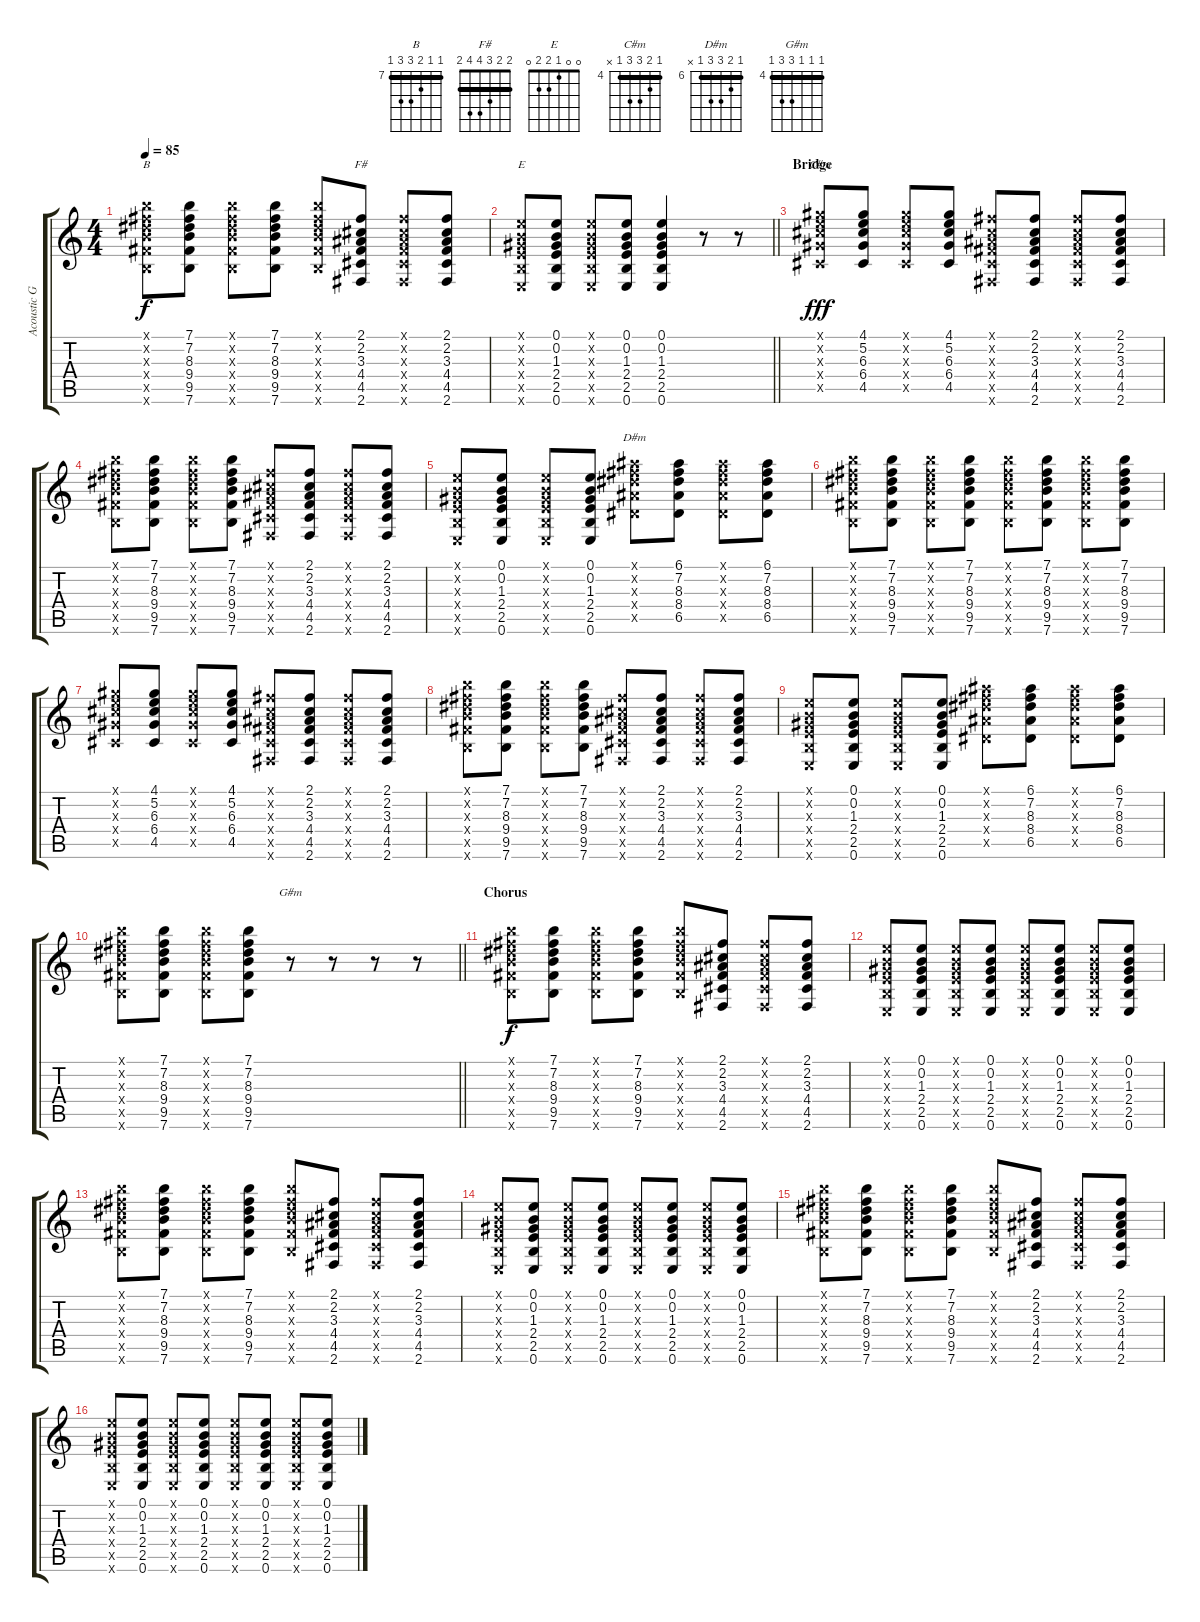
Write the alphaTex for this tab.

\track ("Acoustic Guitar" "Acoustic G") {instrument acousticguitarsteel}
\staff {score tabs}
\tuning (E4 B3 G3 D3 A2 E2) {hide}
\chord ("B" 7 7 8 9 9 7) {firstfret 7 barre 7}
\chord ("F#" 2 2 3 4 4 2) {barre 2}
\chord ("E" 0 0 1 2 2 0)
\chord ("C#m" 4 5 6 6 4 x) {firstfret 4 barre 4}
\chord ("D#m" 6 7 8 8 6 x) {firstfret 6 barre 6}
\chord ("G#m" 4 4 4 6 6 4) {firstfret 4 barre 4}
\ts (4 4)
\tempo 85
\clef g2
\ks c
(7.1{x} 7.2{x} 8.3{x} 9.4{x} 9.5{x} 7.6{x}).8{ch "B" dy f} (7.1 7.2 8.3 9.4 9.5 7.6).8 (7.1{x} 7.2{x} 8.3{x} 9.4{x} 9.5{x} 7.6{x}).8 (7.1 7.2 8.3 9.4 9.5 7.6).8 (7.1{x} 7.2{x} 8.3{x} 9.4{x} 9.5{x} 7.6{x}).8 (2.1 2.2 3.3 4.4 4.5 2.6).8{ch "F#"} (2.1{x} 2.2{x} 3.3{x} 4.4{x} 4.5{x} 2.6{x}).8 (2.1 2.2 3.3 4.4 4.5 2.6).8 |
\barLineRight lightlight
(0.1{x} 0.2{x} 1.3{x} 2.4{x} 2.5{x} 0.6{x}).8{ch "E"} (0.1 0.2 1.3 2.4 2.5 0.6).8 (0.1{x} 0.2{x} 1.3{x} 2.4{x} 2.5{x} 0.6{x}).8 (0.1 0.2 1.3 2.4 2.5 0.6).8 (0.1 0.2 1.3 2.4 2.5 0.6).4 r.8 r.8 |
\section ("" "Bridge")
(4.1{x} 5.2{x} 6.3{x} 6.4{x} 4.5{x}).8{ch "C#m" dy fff volume 11} (4.1 5.2 6.3 6.4 4.5).8 (4.1{x} 5.2{x} 6.3{x} 6.4{x} 4.5{x}).8 (4.1 5.2 6.3 6.4 4.5).8 (2.1{x} 2.2{x} 3.3{x} 4.4{x} 4.5{x} 2.6{x}).8 (2.1 2.2 3.3 4.4 4.5 2.6).8 (2.1{x} 2.2{x} 3.3{x} 4.4{x} 4.5{x} 2.6{x}).8 (2.1 2.2 3.3 4.4 4.5 2.6).8 |
(7.1{x} 7.2{x} 8.3{x} 9.4{x} 9.5{x} 7.6{x}).8 (7.1 7.2 8.3 9.4 9.5 7.6).8 (7.1{x} 7.2{x} 8.3{x} 9.4{x} 9.5{x} 7.6{x}).8 (7.1 7.2 8.3 9.4 9.5 7.6).8 (2.1{x} 2.2{x} 3.3{x} 4.4{x} 4.5{x} 2.6{x}).8 (2.1 2.2 3.3 4.4 4.5 2.6).8 (2.1{x} 2.2{x} 3.3{x} 4.4{x} 4.5{x} 2.6{x}).8 (2.1 2.2 3.3 4.4 4.5 2.6).8 |
(0.1{x} 0.2{x} 1.3{x} 2.4{x} 2.5{x} 0.6{x}).8 (0.1 0.2 1.3 2.4 2.5 0.6).8 (0.1{x} 0.2{x} 1.3{x} 2.4{x} 2.5{x} 0.6{x}).8 (0.1 0.2 1.3 2.4 2.5 0.6).8 (6.1{x} 7.2{x} 8.3{x} 8.4{x} 6.5{x}).8{ch "D#m"} (6.1 7.2 8.3 8.4 6.5).8 (6.1{x} 7.2{x} 8.3{x} 8.4{x} 6.5{x}).8 (6.1 7.2 8.3 8.4 6.5).8 |
(7.1{x} 7.2{x} 8.3{x} 9.4{x} 9.5{x} 7.6{x}).8 (7.1 7.2 8.3 9.4 9.5 7.6).8 (7.1{x} 7.2{x} 8.3{x} 9.4{x} 9.5{x} 7.6{x}).8 (7.1 7.2 8.3 9.4 9.5 7.6).8 (7.1{x} 7.2{x} 8.3{x} 9.4{x} 9.5{x} 7.6{x}).8 (7.1 7.2 8.3 9.4 9.5 7.6).8 (7.1{x} 7.2{x} 8.3{x} 9.4{x} 9.5{x} 7.6{x}).8 (7.1 7.2 8.3 9.4 9.5 7.6).8 |
(4.1{x} 5.2{x} 6.3{x} 6.4{x} 4.5{x}).8{volume 11} (4.1 5.2 6.3 6.4 4.5).8 (4.1{x} 5.2{x} 6.3{x} 6.4{x} 4.5{x}).8 (4.1 5.2 6.3 6.4 4.5).8 (2.1{x} 2.2{x} 3.3{x} 4.4{x} 4.5{x} 2.6{x}).8 (2.1 2.2 3.3 4.4 4.5 2.6).8 (2.1{x} 2.2{x} 3.3{x} 4.4{x} 4.5{x} 2.6{x}).8 (2.1 2.2 3.3 4.4 4.5 2.6).8 |
(7.1{x} 7.2{x} 8.3{x} 9.4{x} 9.5{x} 7.6{x}).8 (7.1 7.2 8.3 9.4 9.5 7.6).8 (7.1{x} 7.2{x} 8.3{x} 9.4{x} 9.5{x} 7.6{x}).8 (7.1 7.2 8.3 9.4 9.5 7.6).8 (2.1{x} 2.2{x} 3.3{x} 4.4{x} 4.5{x} 2.6{x}).8 (2.1 2.2 3.3 4.4 4.5 2.6).8 (2.1{x} 2.2{x} 3.3{x} 4.4{x} 4.5{x} 2.6{x}).8 (2.1 2.2 3.3 4.4 4.5 2.6).8 |
(0.1{x} 0.2{x} 1.3{x} 2.4{x} 2.5{x} 0.6{x}).8 (0.1 0.2 1.3 2.4 2.5 0.6).8 (0.1{x} 0.2{x} 1.3{x} 2.4{x} 2.5{x} 0.6{x}).8 (0.1 0.2 1.3 2.4 2.5 0.6).8 (6.1{x} 7.2{x} 8.3{x} 8.4{x} 6.5{x}).8 (6.1 7.2 8.3 8.4 6.5).8 (6.1{x} 7.2{x} 8.3{x} 8.4{x} 6.5{x}).8 (6.1 7.2 8.3 8.4 6.5).8 |
\barLineRight lightlight
(7.1{x} 7.2{x} 8.3{x} 9.4{x} 9.5{x} 7.6{x}).8 (7.1 7.2 8.3 9.4 9.5 7.6).8 (7.1{x} 7.2{x} 8.3{x} 9.4{x} 9.5{x} 7.6{x}).8 (7.1 7.2 8.3 9.4 9.5 7.6).8 r.8{ch "G#m"} r.8 r.8 r.8 |
\section ("" "Chorus")
(7.1{x} 7.2{x} 8.3{x} 9.4{x} 9.5{x} 7.6{x}).8{dy f volume 16} (7.1 7.2 8.3 9.4 9.5 7.6).8 (7.1{x} 7.2{x} 8.3{x} 9.4{x} 9.5{x} 7.6{x}).8 (7.1 7.2 8.3 9.4 9.5 7.6).8 (7.1{x} 7.2{x} 8.3{x} 9.4{x} 9.5{x} 7.6{x}).8 (2.1 2.2 3.3 4.4 4.5 2.6).8 (2.1{x} 2.2{x} 3.3{x} 4.4{x} 4.5{x} 2.6{x}).8 (2.1 2.2 3.3 4.4 4.5 2.6).8 |
(0.1{x} 0.2{x} 1.3{x} 2.4{x} 2.5{x} 0.6{x}).8 (0.1 0.2 1.3 2.4 2.5 0.6).8 (0.1{x} 0.2{x} 1.3{x} 2.4{x} 2.5{x} 0.6{x}).8 (0.1 0.2 1.3 2.4 2.5 0.6).8 (0.1{x} 0.2{x} 1.3{x} 2.4{x} 2.5{x} 0.6{x}).8 (0.1 0.2 1.3 2.4 2.5 0.6).8 (0.1{x} 0.2{x} 1.3{x} 2.4{x} 2.5{x} 0.6{x}).8 (0.1 0.2 1.3 2.4 2.5 0.6).8 |
(7.1{x} 7.2{x} 8.3{x} 9.4{x} 9.5{x} 7.6{x}).8 (7.1 7.2 8.3 9.4 9.5 7.6).8 (7.1{x} 7.2{x} 8.3{x} 9.4{x} 9.5{x} 7.6{x}).8 (7.1 7.2 8.3 9.4 9.5 7.6).8 (7.1{x} 7.2{x} 8.3{x} 9.4{x} 9.5{x} 7.6{x}).8 (2.1 2.2 3.3 4.4 4.5 2.6).8 (2.1{x} 2.2{x} 3.3{x} 4.4{x} 4.5{x} 2.6{x}).8 (2.1 2.2 3.3 4.4 4.5 2.6).8 |
(0.1{x} 0.2{x} 1.3{x} 2.4{x} 2.5{x} 0.6{x}).8 (0.1 0.2 1.3 2.4 2.5 0.6).8 (0.1{x} 0.2{x} 1.3{x} 2.4{x} 2.5{x} 0.6{x}).8 (0.1 0.2 1.3 2.4 2.5 0.6).8 (0.1{x} 0.2{x} 1.3{x} 2.4{x} 2.5{x} 0.6{x}).8 (0.1 0.2 1.3 2.4 2.5 0.6).8 (0.1{x} 0.2{x} 1.3{x} 2.4{x} 2.5{x} 0.6{x}).8 (0.1 0.2 1.3 2.4 2.5 0.6).8 |
(7.1{x} 7.2{x} 8.3{x} 9.4{x} 9.5{x} 7.6{x}).8 (7.1 7.2 8.3 9.4 9.5 7.6).8 (7.1{x} 7.2{x} 8.3{x} 9.4{x} 9.5{x} 7.6{x}).8 (7.1 7.2 8.3 9.4 9.5 7.6).8 (7.1{x} 7.2{x} 8.3{x} 9.4{x} 9.5{x} 7.6{x}).8 (2.1 2.2 3.3 4.4 4.5 2.6).8 (2.1{x} 2.2{x} 3.3{x} 4.4{x} 4.5{x} 2.6{x}).8 (2.1 2.2 3.3 4.4 4.5 2.6).8 |
(0.1{x} 0.2{x} 1.3{x} 2.4{x} 2.5{x} 0.6{x}).8 (0.1 0.2 1.3 2.4 2.5 0.6).8 (0.1{x} 0.2{x} 1.3{x} 2.4{x} 2.5{x} 0.6{x}).8 (0.1 0.2 1.3 2.4 2.5 0.6).8 (0.1{x} 0.2{x} 1.3{x} 2.4{x} 2.5{x} 0.6{x}).8 (0.1 0.2 1.3 2.4 2.5 0.6).8 (0.1{x} 0.2{x} 1.3{x} 2.4{x} 2.5{x} 0.6{x}).8 (0.1 0.2 1.3 2.4 2.5 0.6).8
